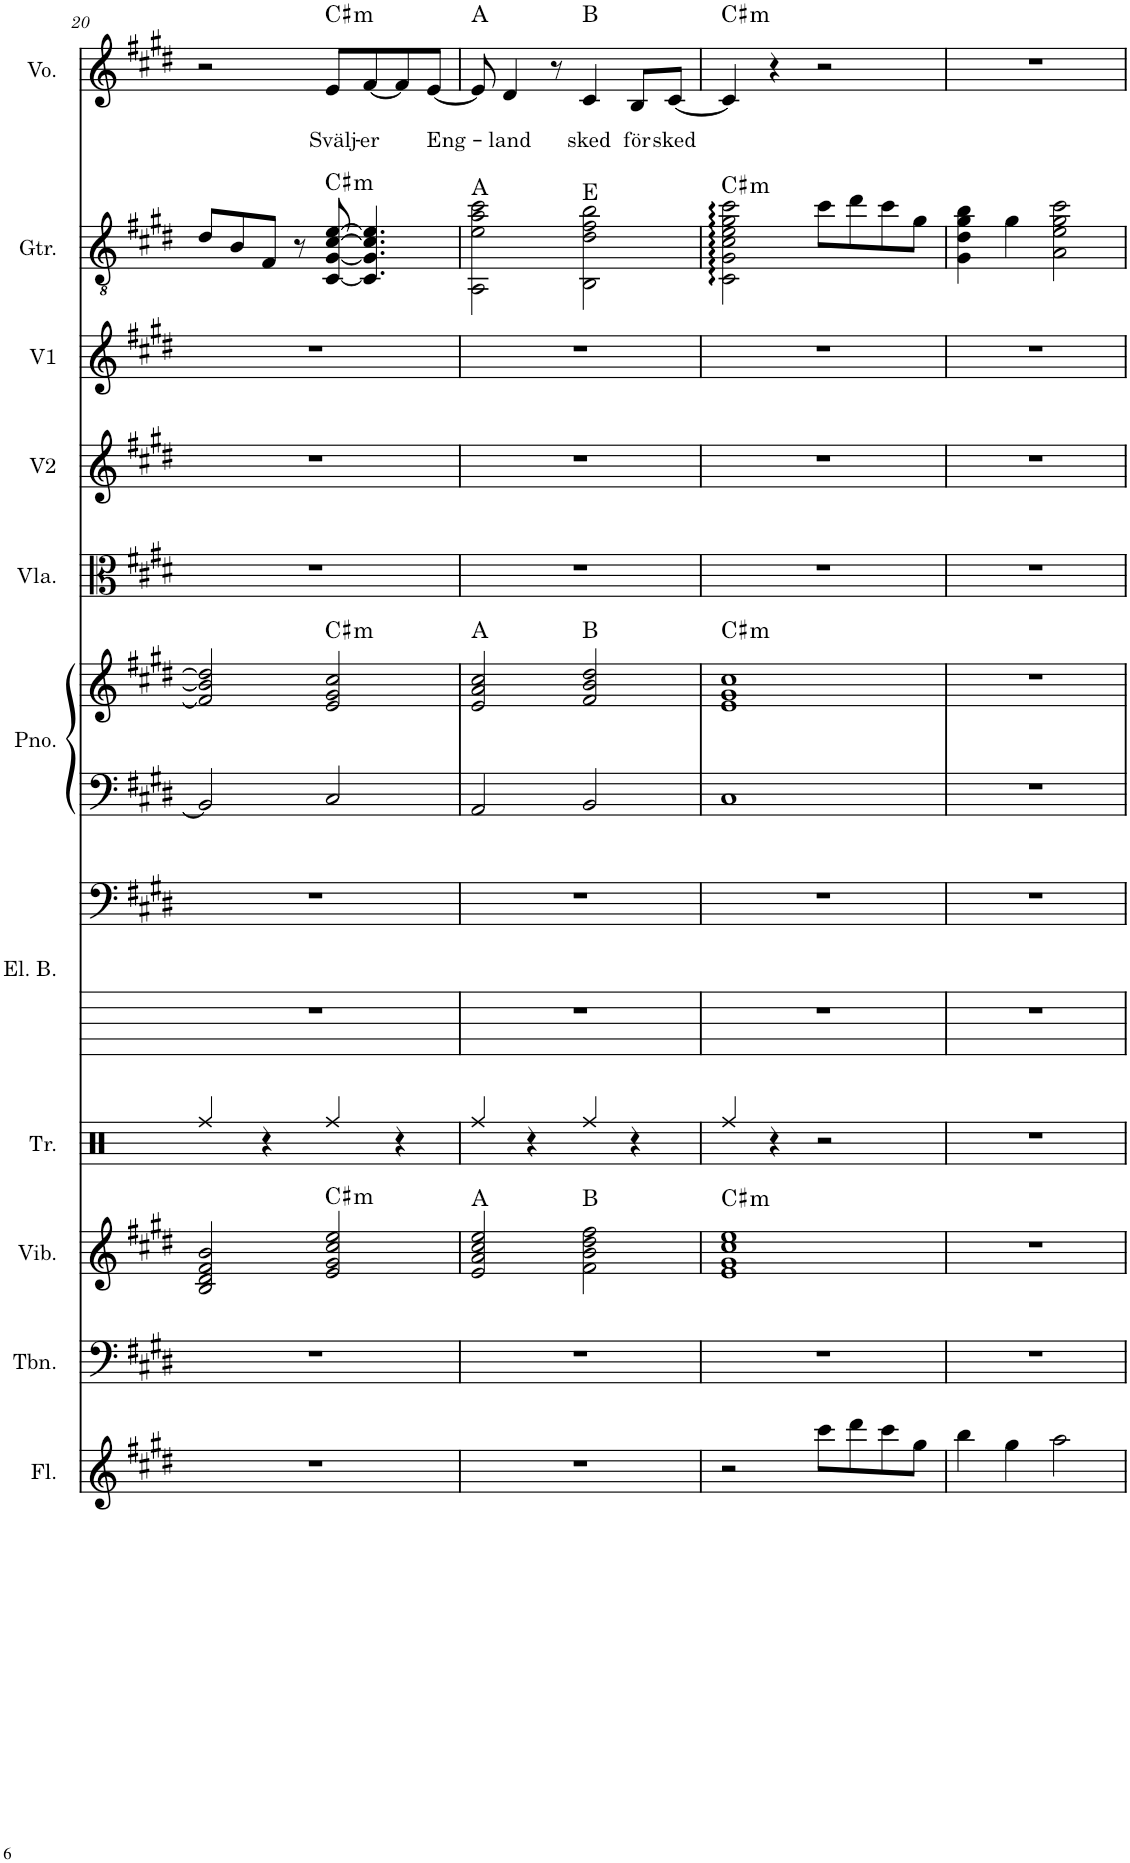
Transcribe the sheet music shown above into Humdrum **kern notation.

**kern	**kern	**kern	**harte	**kern	**kern	**kern	**kern	**kern	**harte	**kern	**kern	**kern	**kern	**kern	**harte	**kern	**text	**text	**harte
*part11	*part10	*part9	*part9	*part8	*part7	*part7	*part6	*part6	*part6	*part5	*part4	*part3	*part2	*part2	*part2	*part1	*part1	*part1	*part1
*staff14	*staff13	*staff12	*	*staff11	*staff10	*staff9	*staff8	*staff7	*	*staff6	*staff5	*staff4	*staff3	*staff2	*	*staff1	*staff1	*staff1	*
*I"Flute	*I"Trombone	*I"Vibraphone	*	*I"Trummor	*I"5-str. Electric Bass	*	*I"Piano	*	*	*I"Viola	*I"Violin 2	*I"Violin 1	*I"Gitarr	*	*	*I"Voice	*	*	*
*I'Fl.	*I'Tbn.	*I'Vib.	*	*I'Tr.	*I'El. B.	*	*I'Pno.	*	*	*I'Vla.	*I'V2	*I'V1	*I'Gtr.	*	*	*I'Vo.	*	*	*
!!LO:PB:g=z
*clefG2	*clefF4	*clefG2	*	*clefX	*	*clefF4	*clefF4	*clefG2	*	*clefC3	*clefG2	*clefG2	*	*clefGv2	*	*clefG2	*	*	*
*	*	*	*	*	*Trd7c12	*Trd7c12	*	*	*	*	*	*	*	*	*	*	*	*	*
*k[f#c#g#d#]	*k[f#c#g#d#]	*k[f#c#g#d#]	*	*k[]	*k[f#c#g#d#]	*k[f#c#g#d#]	*k[f#c#g#d#]	*k[f#c#g#d#]	*	*k[f#c#g#d#]	*k[f#c#g#d#]	*k[f#c#g#d#]	*k[f#c#g#d#]	*k[f#c#g#d#]	*	*k[f#c#g#d#]	*	*	*
*M4/4	*M4/4	*M4/4	*	*M4/4	*M4/4	*M4/4	*M4/4	*M4/4	*	*M4/4	*M4/4	*M4/4	*M4/4	*M4/4	*	*M4/4	*	*	*
=20	=20	=20	=20	=20	=20	=20	=20	=20	=20	=20	=20	=20	=20	=20	=20	=20	=20	=20	=20
1r	1r	2B/ 2d#/ 2f#/ 2b/	.	4Rff/	1r	1r	2BB/]	2f#/] 2b/] 2dd#/]	.	1r	1r	1r	8d#\L	8d#/L	.	2r	.	.	.
.	.	.	.	.	.	.	.	.	.	.	.	.	8B\J	8B/	.	.	.	.	.
.	.	.	.	4r	.	.	.	.	.	.	.	.	8F#	8F#/J	.	.	.	.	.
.	.	.	.	.	.	.	.	.	.	.	.	.	8r	8r	.	.	.	.	.
!	!	!	!LO:H:kt=m	!	!	!	!	!	!LO:H:kt=m	!	!	!	!	!	!LO:H:kt=m	!	!	!LO:LY:b	!LO:H:kt=m
.	.	2e/ 2g#/ 2cc#/ 2ee/	C#:min	4Rff/	.	.	2C#/	2e/ 2g#/ 2cc#/	C#:min	.	.	.	[8C# [8G# [8c# [8e	[8C#/ [8G#/ [8c#/ [8e/	C#:min	8e/L	.	Svälj-	C#:min
!	!	!	!	!	!	!	!	!	!	!	!	!	!	!	!	!	!	!LO:LY:b	!
.	.	.	.	.	.	.	.	.	.	.	.	.	4.C#] 4.G#] 4.c#] 4.e]	4.C#/] 4.G#/] 4.c#/] 4.e/]	.	[8f#/	.	-er	.
.	.	.	.	4r	.	.	.	.	.	.	.	.	.	.	.	8f#/]	.	.	.
!	!	!	!	!	!	!	!	!	!	!	!	!	!	!	!	!	!	!LO:LY:b	!
.	.	.	.	.	.	.	.	.	.	.	.	.	.	.	.	[8e/J	.	Eng-	.
=21	=21	=21	=21	=21	=21	=21	=21	=21	=21	=21	=21	=21	=21	=21	=21	=21	=21	=21	=21
1r	1r	2e/ 2a/ 2cc#/ 2ee/	A:maj	4Rff/	1r	1r	2AA/	2e/ 2a/ 2cc#/	A:maj	1r	1r	1r	2AA 2e 2a 2cc#	2AA\ 2e\ 2a\ 2cc#\	A:maj	8e/]	.	.	A:maj
!	!	!	!	!	!	!	!	!	!	!	!	!	!	!	!	!	!	!LO:LY:b	!
.	.	.	.	.	.	.	.	.	.	.	.	.	.	.	.	4d#/	.	-land	.
.	.	.	.	4r	.	.	.	.	.	.	.	.	.	.	.	.	.	.	.
.	.	.	.	.	.	.	.	.	.	.	.	.	.	.	.	8r	.	.	.
!	!	!	!	!	!	!	!	!	!	!	!	!	!	!	!	!	!	!LO:LY:b	!
.	.	2f#\ 2b\ 2dd#\ 2ff#\	B:maj	4Rff/	.	.	2BB/	2f#/ 2b/ 2dd#/	B:maj	.	.	.	2BB 2d# 2f# 2b	2BB\ 2d#\ 2f#\ 2b\	E:maj	4c#/	.	sked	B:maj
!	!	!	!	!	!	!	!	!	!	!	!	!	!	!	!	!	!	!LO:LY:b	!
.	.	.	.	4r	.	.	.	.	.	.	.	.	.	.	.	8B/L	.	för	.
!	!	!	!	!	!	!	!	!	!	!	!	!	!	!	!	!	!	!LO:LY:b	!
.	.	.	.	.	.	.	.	.	.	.	.	.	.	.	.	[8c#/J	.	sked	.
=22	=22	=22	=22	=22	=22	=22	=22	=22	=22	=22	=22	=22	=22	=22	=22	=22	=22	=22	=22
!	!	!	!LO:H:kt=m	!	!	!	!	!	!LO:H:kt=m	!	!	!	!	!	!LO:H:kt=m	!	!	!	!LO:H:kt=m
2r	1r	1e 1g# 1cc# 1ee	C#:min	4Rff/	1r	1r	1C#	1e 1g# 1cc#	C#:min	1r	1r	1r	2C# 2G# 2c# 2e 2g# 2cc#	2C#\ 2G#\ 2c#\ 2e\ 2g#\ 2cc#\	C#:min	4c#/]	.	.	C#:min
.	.	.	.	4r	.	.	.	.	.	.	.	.	.	.	.	4r	.	.	.
8ccc#\L	.	.	.	2r	.	.	.	.	.	.	.	.	8cc#\L	8cc#\L	.	2r	.	.	.
8ddd#\	.	.	.	.	.	.	.	.	.	.	.	.	8dd#\J	8dd#\	.	.	.	.	.
8ccc#\	.	.	.	.	.	.	.	.	.	.	.	.	8cc#\L	8cc#\	.	.	.	.	.
8gg#\J	.	.	.	.	.	.	.	.	.	.	.	.	8g#\J	8g#\J	.	.	.	.	.
=23	=23	=23	=23	=23	=23	=23	=23	=23	=23	=23	=23	=23	=23	=23	=23	=23	=23	=23	=23
4bb\	1r	1r	.	1r	1r	1r	1r	1r	.	1r	1r	1r	4G# 4d# 4g# 4b	4G#\ 4d#\ 4g#\ 4b\	.	1r	.	.	.
4gg#\	.	.	.	.	.	.	.	.	.	.	.	.	4g#	4g#\	.	.	.	.	.
2aa\	.	.	.	.	.	.	.	.	.	.	.	.	2A 2e 2g# 2cc#	2A\ 2e\ 2g#\ 2cc#\	.	.	.	.	.
=	=	=	=	=	=	=	=	=	=	=	=	=	=	=	=	=	=	=	=
*-	*-	*-	*-	*-	*-	*-	*-	*-	*-	*-	*-	*-	*-	*-	*-	*-	*-	*-	*-
